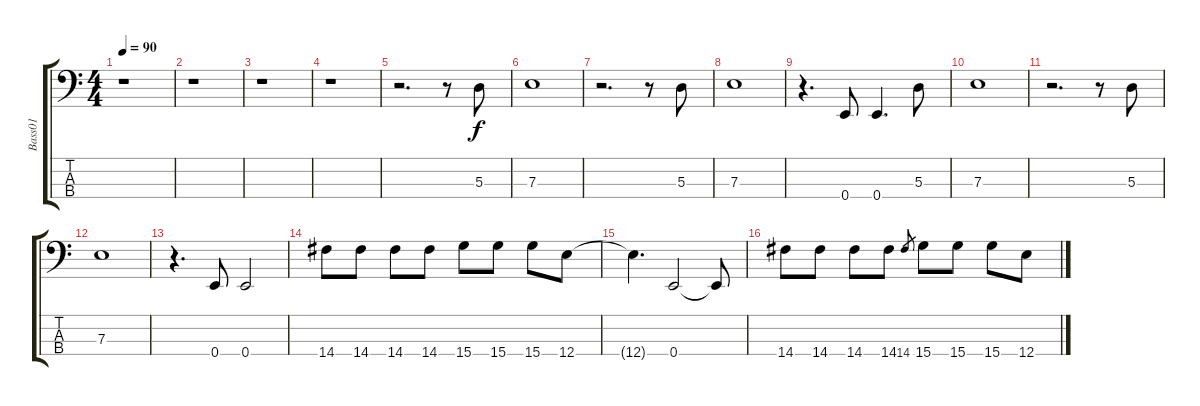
\track ("Bass01" "Bass01") {instrument electricbassfinger}
\staff {score tabs}
\tuning (G2 D2 A1 E1) {hide}
\ts (4 4)
\tempo 90
\clef f4
\ks c
r.1{dy f} |
r.1 |
r.1 |
r.1 |
r.2{d} r.8 5.3.8 |
7.3.1 |
r.2{d} r.8 5.3.8 |
7.3.1 |
r.4{d} 0.4.8 0.4.4{d} 5.3.8 |
7.3.1 |
r.2{d} r.8 5.3.8 |
7.3.1 |
r.4{d} 0.4.8 0.4.2 |
14.4.8 14.4.8 14.4.8 14.4.8 15.4.8 15.4.8 15.4.8 12.4.8 |
12.4{t}.4{d} 0.4.2 0.4{t}.8 |
14.4.8 14.4.8 14.4.8 14.4.8 14.4.8{gr} 15.4.8 15.4.8 15.4.8 12.4.8
